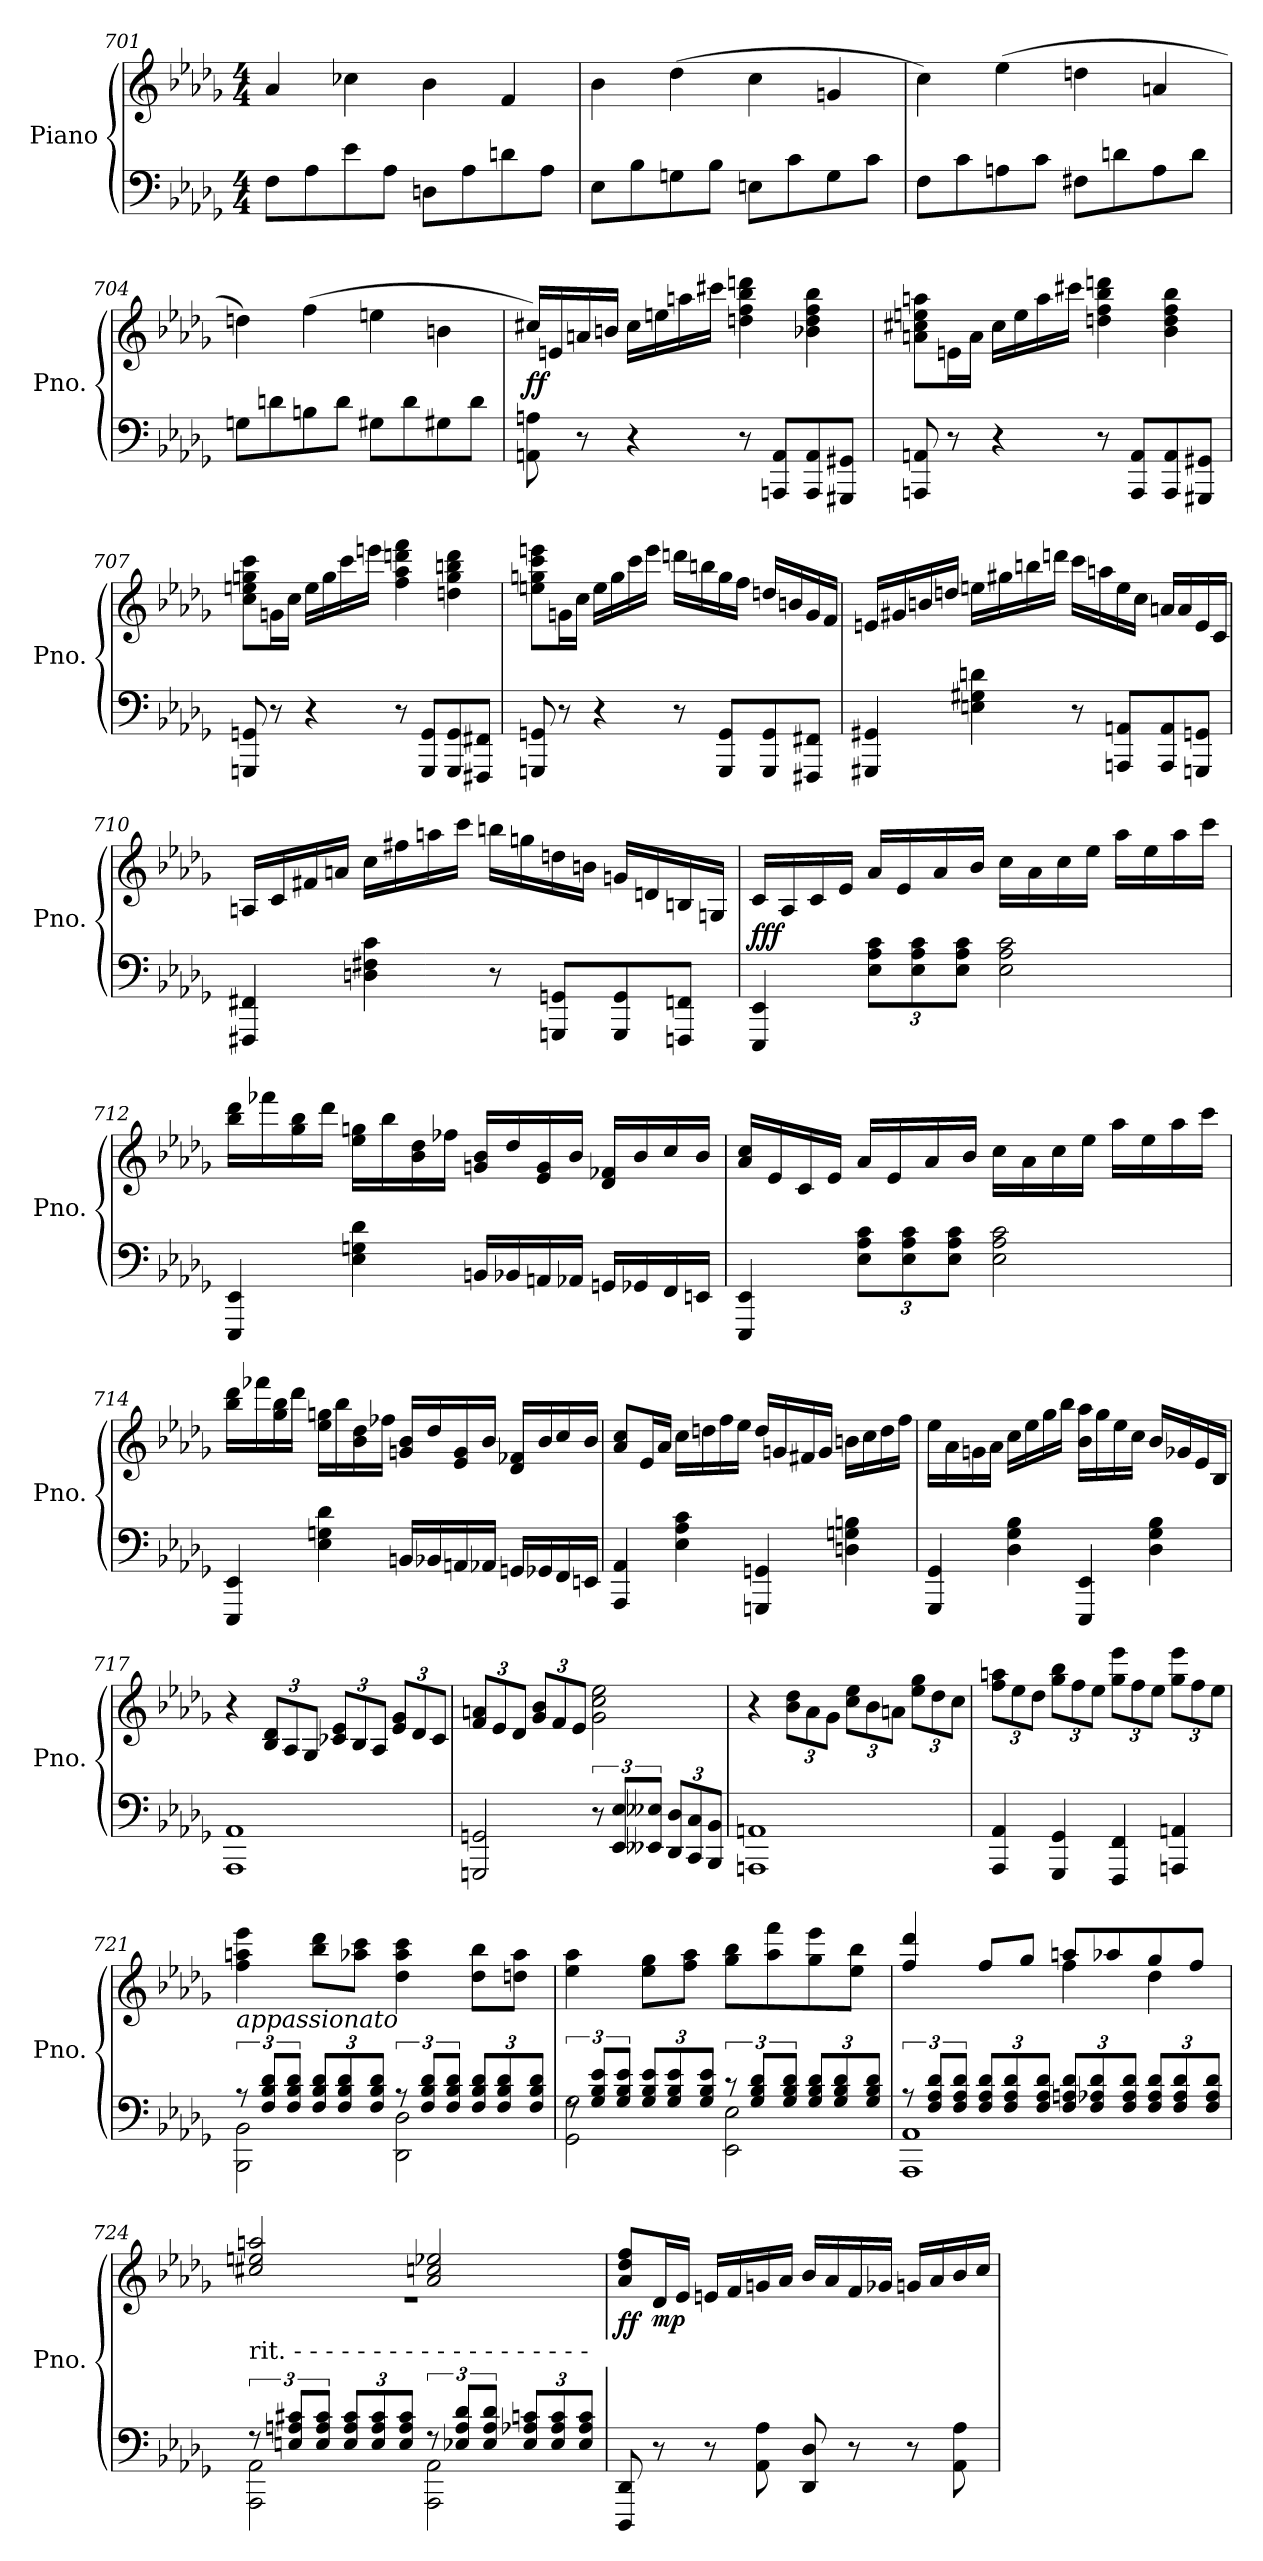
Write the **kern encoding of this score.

**kern	**kern	**dynam
*part1	*part1	*part1
*staff2	*staff1	*staff1/2
*I"Piano	*	*
*I'Pno.	*	*
*clefF4	*clefG2	*
*k[b-e-a-d-g-]	*k[b-e-a-d-g-]	*
*M4/4	*M4/4	*
=701	=701	=701
8F\L	4a-/	.
8A-\	.	.
8e-\	4cc-X\	.
8A-\J	.	.
8Dn\L	4b-\	.
8A-\	.	.
8dn\	4f/	.
8A-\J	.	.
=702	=702	=702
8E-\L	4b-\	.
8B-\	.	.
8Gn\	(4dd-\	.
8B-\J	.	.
8En\L	4cc\	.
8c\	.	.
8G\	4gn/	.
8c\J	.	.
=703	=703	=703
8F\L	4cc\)	.
8c\	.	.
8An\	(4ee-\	.
8c\J	.	.
8F#X\L	4ddn\	.
8dn\	.	.
8A\	4an/	.
8d\J	.	.
!!LO:LB:g=z
=704	=704	=704
8Gn\L	4ddn\)	.
8dn\	.	.
8Bn\	(4ff\	.
8d\J	.	.
8G#X\L	4een\	.
8d\	.	.
8G#X\	4bn\	.
8d\J	.	.
=705	=705	=705
!	!	!LO:DY:b
8AAn\ 8An\	16cc#X/LL)	ff
.	16en/	.
8r	16an/	.
.	16bn/JJ	.
4r	16cc#\LL	.
.	16een\	.
.	16aan\	.
.	16ccc#X\JJ	.
8r	4ddn\ 4ff\ 4bb-\ 4dddn\	.
8AAAn/ 8AA/L	.	.
8AAA/ 8AA/	4b-X\ 4dd\ 4ff\ 4bb-\	.
8GGG#X/ 8GG#X/J	.	.
!!LO:LB:g=z
=706	=706	=706
8AAAn/ 8AAn/	8an\ 8cc#X\ 8een\ 8aan\L	.
8r	16en\L	.
.	16a\JJ	.
4r	16cc#\LL	.
.	16ee\	.
.	16aa\	.
.	16ccc#X\JJ	.
8r	4ddn\ 4ff\ 4bb-\ 4dddn\	.
8AAA/ 8AA/L	.	.
8AAA/ 8AA/	4b-\ 4dd\ 4ff\ 4bb-\	.
8GGG#X/ 8GG#X/J	.	.
=707	=707	=707
8GGGn/ 8GGn/	8cc\ 8een\ 8ggn\ 8ccc\L	.
8r	16gn\L	.
.	16cc\JJ	.
4r	16ee\LL	.
.	16gg\	.
.	16ccc\	.
.	16eeen\JJ	.
8r	4ff\ 4aa-\ 4dddn\ 4fff\	.
8GGG/ 8GG/L	.	.
8GGG/ 8GG/	4ddn\ 4gg\ 4bbn\ 4ddd\	.
8FFF#X/ 8FF#X/J	.	.
!!LO:LB:g=z
=708	=708	=708
8GGGn/ 8GGn/	8een\ 8ggn\ 8ccc\ 8eeen\L	.
8r	16gn\L	.
.	16cc\JJ	.
4r	16ee\LL	.
.	16gg\	.
.	16ccc\	.
.	16eee\JJ	.
8r	16dddn\LL	.
.	16bbn\	.
8GGG/ 8GG/L	16gg\	.
.	16ff\JJ	.
8GGG/ 8GG/	16ddn/LL	.
.	16bn/	.
8FFF#X/ 8FF#X/J	16g/	.
.	16f/JJ	.
=709	=709	=709
4GGG#X/ 4GG#X/	16en/LL	.
.	16g#X/	.
.	16bn/	.
.	16ddn/JJ	.
4En\ 4G#X\ 4dn\	16een\LL	.
.	16gg#X\	.
.	16bbn\	.
.	16dddn\JJ	.
8r	16ccc\LL	.
.	16aan\	.
8AAAn/ 8AAn/L	16ee\	.
.	16cc\JJ	.
8AAA/ 8AA/	16an/LL	.
.	16a/	.
8GGGn/ 8GGn/J	16e/	.
.	16c/JJ	.
!!LO:PB:g=z
=710	=710	=710
4FFF#X/ 4FF#X/	16An/LL	.
.	16c/	.
.	16f#X/	.
.	16an/JJ	.
4Dn\ 4F#X\ 4c\	16cc\LL	.
.	16ff#X\	.
.	16aan\	.
.	16ccc\JJ	.
8r	16bbn\LL	.
.	16ggn\	.
8GGGn/ 8GGn/L	16ddn\	.
.	16bn\JJ	.
8GGG/ 8GG/	16gn/LL	.
.	16dn/	.
8FFFn/ 8FFn/J	16Bn/	.
.	16Gn/JJ	.
=711	=711	=711
!	!	!LO:DY:a=2
4EEE-/ 4EE-/	16c/LL	fff
.	16A-/	.
.	16c/	.
.	16e-/JJ	.
*Xbrackettup	*	*
12E-\ 12A-\ 12c\L	16a-/LL	.
.	16e-/	.
12E-\ 12A-\ 12c\	.	.
.	16a-/	.
12E-\ 12A-\ 12c\J	.	.
.	16b-/JJ	.
2E-\ 2A-\ 2c\	16cc\LL	.
.	16a-\	.
.	16cc\	.
.	16ee-\JJ	.
.	16aa-\LL	.
.	16ee-\	.
.	16aa-\	.
.	16ccc\JJ	.
!!LO:LB:g=z
=712	=712	=712
4EEE-/ 4EE-/	16bb-\ 16ddd-\LL	.
.	16fff-X\	.
.	16gg-\ 16bb-\	.
.	16ddd-\JJ	.
4E-\ 4Gn\ 4d-\	16ee-\ 16ggn\LL	.
.	16bb-\	.
.	16b-\ 16dd-\	.
.	16ff-X\JJ	.
16BBn/LL	16gn/ 16b-/LL	.
16BB-X/	16dd-/	.
16AAn/	16e-/ 16g/	.
16AA-X/JJ	16b-/JJ	.
16GGn/LL	16d-/ 16f-X/LL	.
16GG-X/	16b-/	.
16FF/	16cc/	.
16EEn/JJ	16b-/JJ	.
=713	=713	=713
4EEE-/ 4EE-/	16a-/ 16cc/LL	.
.	16e-/	.
.	16c/	.
.	16e-/JJ	.
12E-\ 12A-\ 12c\L	16a-/LL	.
.	16e-/	.
12E-\ 12A-\ 12c\	.	.
.	16a-/	.
12E-\ 12A-\ 12c\J	.	.
.	16b-/JJ	.
2E-\ 2A-\ 2c\	16cc\LL	.
.	16a-\	.
.	16cc\	.
.	16ee-\JJ	.
.	16aa-\LL	.
.	16ee-\	.
.	16aa-\	.
.	16ccc\JJ	.
!!LO:LB:g=z
=714	=714	=714
4EEE-/ 4EE-/	16bb-\ 16ddd-\LL	.
.	16fff-X\	.
.	16gg-\ 16bb-\	.
.	16ddd-\JJ	.
4E-\ 4Gn\ 4d-\	16ee-\ 16ggn\LL	.
.	16bb-\	.
.	16b-\ 16dd-\	.
.	16ff-X\JJ	.
16BBn/LL	16gn/ 16b-/LL	.
16BB-X/	16dd-/	.
16AAn/	16e-/ 16g/	.
16AA-X/JJ	16b-/JJ	.
16GGn/LL	16d-/ 16f-X/LL	.
16GG-X/	16b-/	.
16FF/	16cc/	.
16EEn/JJ	16b-/JJ	.
=715	=715	=715
4AAA-/ 4AA-/	8a-/ 8cc/L	.
.	16e-/L	.
.	16a-/JJ	.
4E-\ 4A-\ 4c\	16cc\LL	.
.	16ddn\	.
.	16ff\	.
.	16ee-\JJ	.
4GGGn/ 4GGn/	16dd/LL	.
.	16gn/	.
.	16f#X/	.
.	16g/JJ	.
4Dn\ 4Gn\ 4Bn\	16bn\LL	.
.	16cc\	.
.	16dd\	.
.	16ff\JJ	.
!!LO:LB:g=z
=716	=716	=716
4GGG-/ 4GG-/	16ee-\LL	.
.	16a-\	.
.	16gn\	.
.	16a-\JJ	.
4D-\ 4G-\ 4B-\	16cc\LL	.
.	16ee-\	.
.	16gg-\	.
.	16bb-\JJ	.
4EEE-/ 4EE-/	16b-\ 16aa-\LL	.
.	16gg-\	.
.	16ee-\	.
.	16cc\JJ	.
4D-\ 4G-\ 4B-\	16b-/LL	.
.	16g-X/	.
.	16e-/	.
.	16B-/JJ	.
=717	=717	=717
1AAA- 1AA-	4r	.
*	*Xbrackettup	*
.	12B-/ 12d-/L	.
.	12A-/	.
.	12G-/J	.
.	12c-X/ 12e-/L	.
.	12B-/	.
.	12A-/J	.
.	12e-/ 12g-/L	.
.	12d-/	.
.	12c-/J	.
=718	=718	=718
2GGGn/ 2GGn/	12f/ 12an/L	.
.	12e-/	.
.	12d-/J	.
.	12g-/ 12b-/L	.
.	12f/	.
.	12e-/J	.
*brackettup	*	*
12r	2g-\ 2cc\ 2ee-\	.
12EE-/ 12E-/L	.	.
12EE--X/ 12E--X/J	.	.
*Xbrackettup	*	*
12DD-/ 12D-/L	.	.
12CC/ 12C/	.	.
12BBB-/ 12BB-/J	.	.
!!LO:LB:g=z
=719	=719	=719
1AAAn 1AAn	4r	.
.	12b-\ 12dd-\L	.
.	12a-\	.
.	12g-\J	.
.	12cc\ 12ee-\L	.
.	12b-\	.
.	12an\J	.
.	12ee-\ 12gg-\L	.
.	12dd-\	.
.	12cc\J	.
=720	=720	=720
4AAA-/ 4AA-/	12ff\ 12aan\L	.
.	12ee-\	.
.	12dd-\J	.
4GGG-/ 4GG-/	12gg-\ 12bb-\L	.
.	12ff\	.
.	12ee-\J	.
4FFF/ 4FF/	12gg-\ 12eee-\L	.
.	12ff\	.
.	12ee-\J	.
4AAAn/ 4AAn/	12gg-\ 12eee-\L	.
.	12ff\	.
.	12ee-\J	.
=721	=721	=721
*brackettup	*	*
*	*MM130	*
*^	*	*
!	!	!LO:TX:b:i:t=appassionato	!
12r	2BBB-\ 2BB-\	4ff\ 4aan\ 4eee-\	.
12F/ 12B-/ 12d-/L	.	.	.
12F/ 12B-/ 12d-/J	.	.	.
*Xbrackettup	*	*	*
12F/ 12B-/ 12d-/L	.	8bb-\ 8ddd-\L	.
12F/ 12B-/ 12d-/	.	.	.
.	.	8aa-X\ 8ccc\J	.
12F/ 12B-/ 12d-/J	.	.	.
*brackettup	*	*	*
12r	2DD-\ 2D-\	4dd-\ 4aa-\ 4ccc\	.
12F/ 12B-/ 12d-/L	.	.	.
12F/ 12B-/ 12d-/J	.	.	.
*Xbrackettup	*	*	*
12F/ 12B-/ 12d-/L	.	8dd-\ 8bb-\L	.
12F/ 12B-/ 12d-/	.	.	.
.	.	8ddn\ 8aa-\J	.
12F/ 12B-/ 12d-/J	.	.	.
!!LO:PB:g=z
=722	=722	=722	=722
*brackettup	*	*	*
12rF	2GG-\ 2G-\	4ee-\ 4aa-\	.
12G-/ 12B-/ 12e-/L	.	.	.
12G-/ 12B-/ 12e-/J	.	.	.
*Xbrackettup	*	*	*
12G-/ 12B-/ 12e-/L	.	8ee-\ 8gg-\L	.
12G-/ 12B-/ 12e-/	.	.	.
.	.	8ff\ 8aa-\J	.
12G-/ 12B-/ 12e-/J	.	.	.
*brackettup	*	*	*
12r	2EE-\ 2E-\	8gg-\ 8bb-\L	.
12G-/ 12B-/ 12d-/L	.	.	.
.	.	8aa-\ 8fff\	.
12G-/ 12B-/ 12d-/J	.	.	.
*Xbrackettup	*	*	*
12G-/ 12B-/ 12d-/L	.	8gg-\ 8eee-\	.
12G-/ 12B-/ 12d-/	.	.	.
.	.	8ee-\ 8bb-\J	.
12G-/ 12B-/ 12d-/J	.	.	.
=723	=723	=723	=723
*brackettup	*	*	*
*	*	*^	*
12r	1AAA- 1AA-	4ff/ 4ddd-/	2ryy	.
12F/ 12A-/ 12d-/L	.	.	.	.
12F/ 12A-/ 12d-/J	.	.	.	.
*Xbrackettup	*	*	*	*
12F/ 12A-/ 12d-/L	.	8ff/L	.	.
12F/ 12A-/ 12d-/	.	.	.	.
.	.	8gg-/J	.	.
12F/ 12A-/ 12d-/J	.	.	.	.
12F/ 12An/ 12d-/L	.	8aan/L	4ff\	.
12F/ 12A-X/ 12d-/	.	.	.	.
.	.	8aa-X/	.	.
12F/ 12A-/ 12d-/J	.	.	.	.
12F/ 12A-/ 12d-/L	.	8gg-/	4dd-\	.
12F/ 12A-/ 12d-/	.	.	.	.
.	.	8ff/J	.	.
12F/ 12A-/ 12d-/J	.	.	.	.
!!LO:LB:g=z	!!
=724	=724	=724	=724	=724
*brackettup	*	*	*	*
*	*	*MM120	*	*
!	!	!LO:TX:b:t=rit. -  -  -  -  -  -  -  -  -  -  -  -  -  -  -  -  -  -  -	!	!
12r	2AAA-\ 2AA-\	2cc#X/ 2een/ 2aan/	1r	.
12En/ 12An/ 12c#X/L	.	.	.	.
12E/ 12A/ 12c#/J	.	.	.	.
*Xbrackettup	*	*	*	*
12E/ 12A/ 12c#/L	.	.	.	.
12E/ 12A/ 12c#/	.	.	.	.
12E/ 12A/ 12c#/J	.	.	.	.
*brackettup	*	*	*	*
*	*	*MM100	*	*
12r	2AAA-\ 2AA-\	2a-/ 2ccn/ 2ee-X/	.	.
12E-X/ 12A/ 12d-/L	.	.	.	.
12E-/ 12A/ 12d-/J	.	.	.	.
*Xbrackettup	*	*	*	*
12E-/ 12A-X/ 12cn/L	.	.	.	.
12E-/ 12A-/ 12c/	.	.	.	.
12E-/ 12A-/ 12c/J	.	.	.	.
*v	*v	*	*	*
*	*v	*v	*
=725	=725	=725
!	!	!LO:DY:b
8DDD-/ 8DD-/	8a-/ 8dd-/ 8ff/L	ff
*	*MM190	*
!	!	!LO:DY:b
8r	16d-/L	mp
.	16e-/JJ	.
8r	16en/LL	.
.	16f/	.
8AA-\ 8A-\	16gn/	.
.	16a-/JJ	.
8DD-/ 8D-/	16b-/LL	.
.	16a-/	.
8r	16f/	.
.	16g-X/JJ	.
8r	16gn/LL	.
.	16a-/	.
8AA-\ 8A-\	16b-/	.
.	16cc/JJ	.
=	=	=
*-	*-	*-
